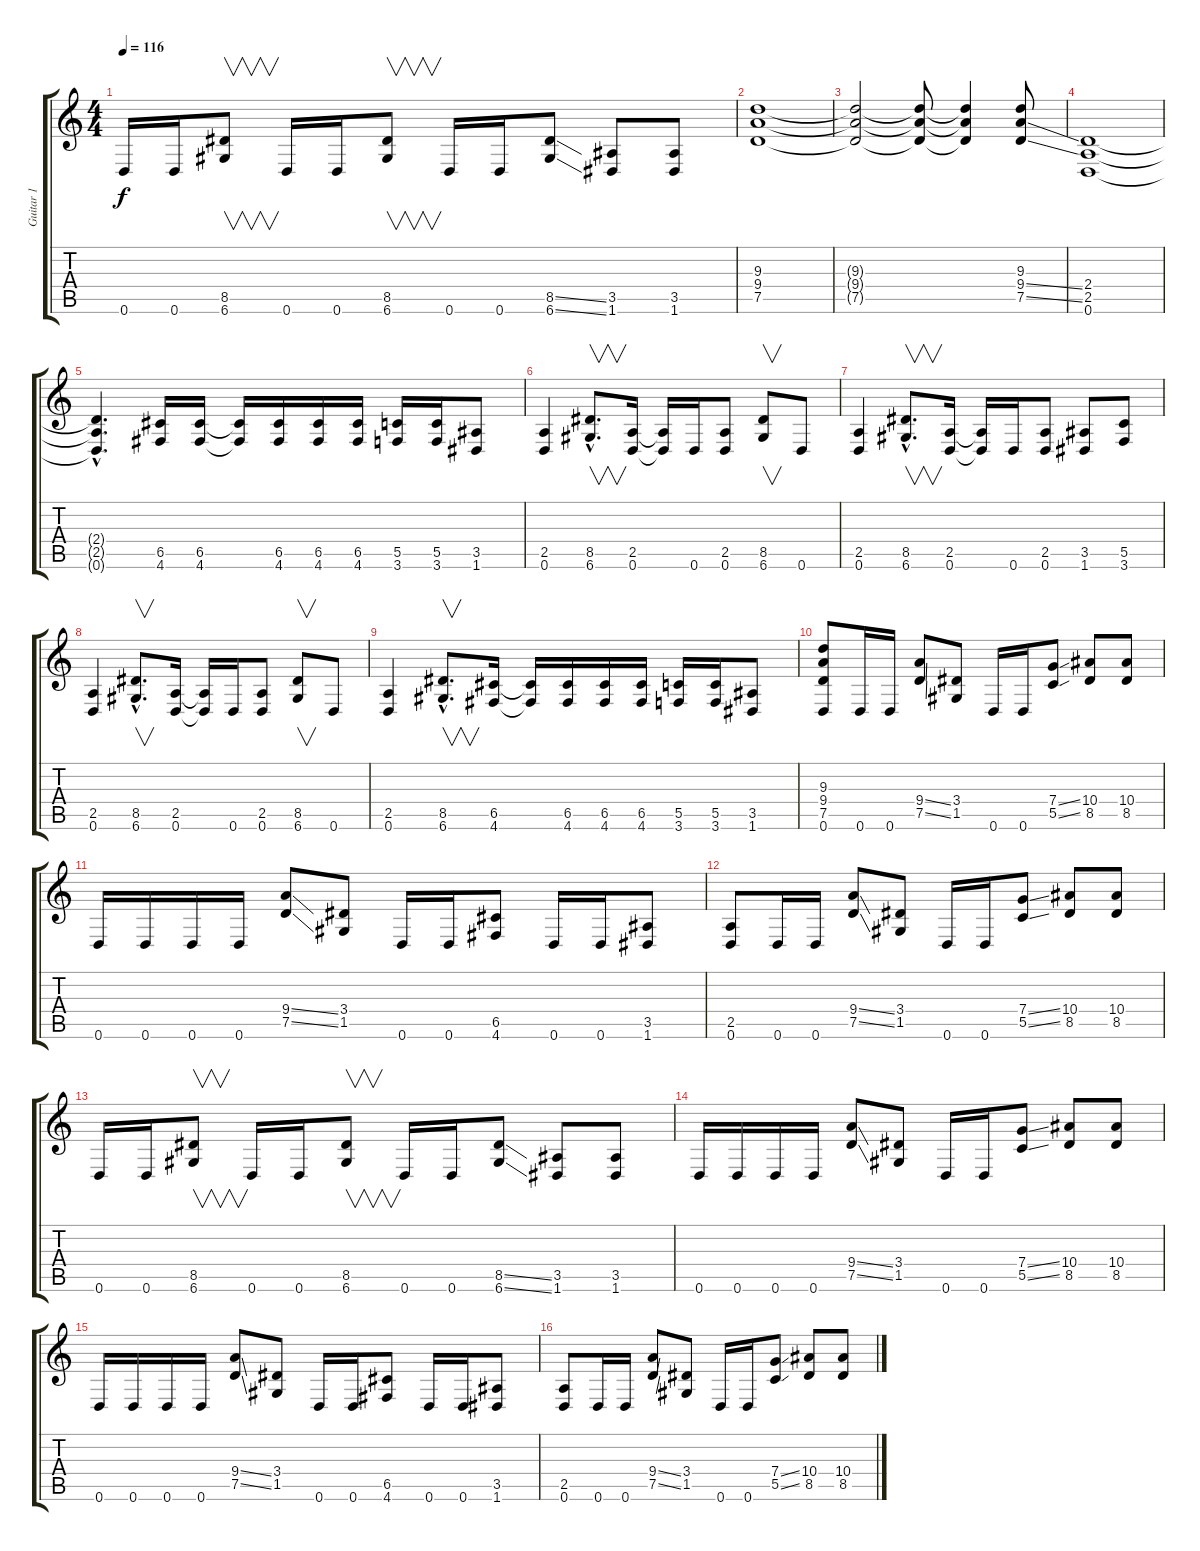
\track ("Guitar 1" "Guitar 1") {instrument distortionguitar}
\staff {score tabs}
\tuning (D4 A3 F3 C3 G2 D2) {hide}
\ts (4 4)
\tempo 116
\clef g2
\ks c
0.6.16{dy f} 0.6.16 (8.5 6.6).8{v} 0.6.16 0.6.16 (8.5 6.6).8{v} 0.6.16 0.6.16 (8.5{ss} 6.6{ss}).8 (3.5 1.6).8 (3.5 1.6).8 |
(9.3 9.4 7.5).1 |
(9.3{t} 9.4{t} 7.5{t}).2 (9.3{t} 9.4{t} 7.5{t}).8 (9.3{t} 9.4{t} 7.5{t}).4 (9.3 9.4{ss} 7.5{ss}).8 |
(2.4 2.5 0.6).1 |
(2.4{hac t} 2.5{hac t} 0.6{hac t}).4{d} (6.5 4.6).16 (6.5 4.6).16 (6.5{t} 4.6{t}).16 (6.5 4.6).16 (6.5 4.6).16 (6.5 4.6).16 (5.5 3.6).16 (5.5 3.6).16 (3.5 1.6).8 |
(2.5 0.6).4 (8.5{hac} 6.6{hac}).8{v d} (2.5 0.6).16 (2.5{t} 0.6{t}).16 0.6.16 (2.5 0.6).8 (8.5 6.6).8{v} 0.6.8 |
(2.5 0.6).4 (8.5{hac} 6.6{hac}).8{v d} (2.5 0.6).16 (2.5{t} 0.6{t}).16 0.6.16 (2.5 0.6).8 (3.5 1.6).8 (5.5 3.6).8 |
(2.5 0.6).4 (8.5{hac} 6.6{hac}).8{v d} (2.5 0.6).16 (2.5{t} 0.6{t}).16 0.6.16 (2.5 0.6).8 (8.5 6.6).8{v} 0.6.8 |
(2.5 0.6).4 (8.5{hac} 6.6{hac}).8{v d} (6.5 4.6).16 (6.5{t} 4.6{t}).16 (6.5 4.6).16 (6.5 4.6).16 (6.5 4.6).16 (5.5 3.6).16 (5.5 3.6).16 (3.5 1.6).8 |
(9.3 9.4 7.5 0.6).8 0.6.16 0.6.16 (9.4{ss} 7.5{ss}).8 (3.4 1.5).8 0.6.16 0.6.16 (7.4{ss} 5.5{ss}).8 (10.4 8.5).8 (10.4 8.5).8 |
0.6.16 0.6.16 0.6.16 0.6.16 (9.4{ss} 7.5{ss}).8 (3.4 1.5).8 0.6.16 0.6.16 (6.5 4.6).8 0.6.16 0.6.16 (3.5 1.6).8 |
(2.5 0.6).8 0.6.16 0.6.16 (9.4{ss} 7.5{ss}).8 (3.4 1.5).8 0.6.16 0.6.16 (7.4{ss} 5.5{ss}).8 (10.4 8.5).8 (10.4 8.5).8 |
0.6.16 0.6.16 (8.5 6.6).8{v} 0.6.16 0.6.16 (8.5 6.6).8{v} 0.6.16 0.6.16 (8.5{ss} 6.6{ss}).8 (3.5 1.6).8 (3.5 1.6).8 |
0.6.16 0.6.16 0.6.16 0.6.16 (9.4{ss} 7.5{ss}).8 (3.4 1.5).8 0.6.16 0.6.16 (7.4{ss} 5.5{ss}).8 (10.4 8.5).8 (10.4 8.5).8 |
0.6.16 0.6.16 0.6.16 0.6.16 (9.4{ss} 7.5{ss}).8 (3.4 1.5).8 0.6.16 0.6.16 (6.5 4.6).8 0.6.16 0.6.16 (3.5 1.6).8 |
(2.5 0.6).8 0.6.16 0.6.16 (9.4{ss} 7.5{ss}).8 (3.4 1.5).8 0.6.16 0.6.16 (7.4{ss} 5.5{ss}).8 (10.4 8.5).8 (10.4 8.5).8
